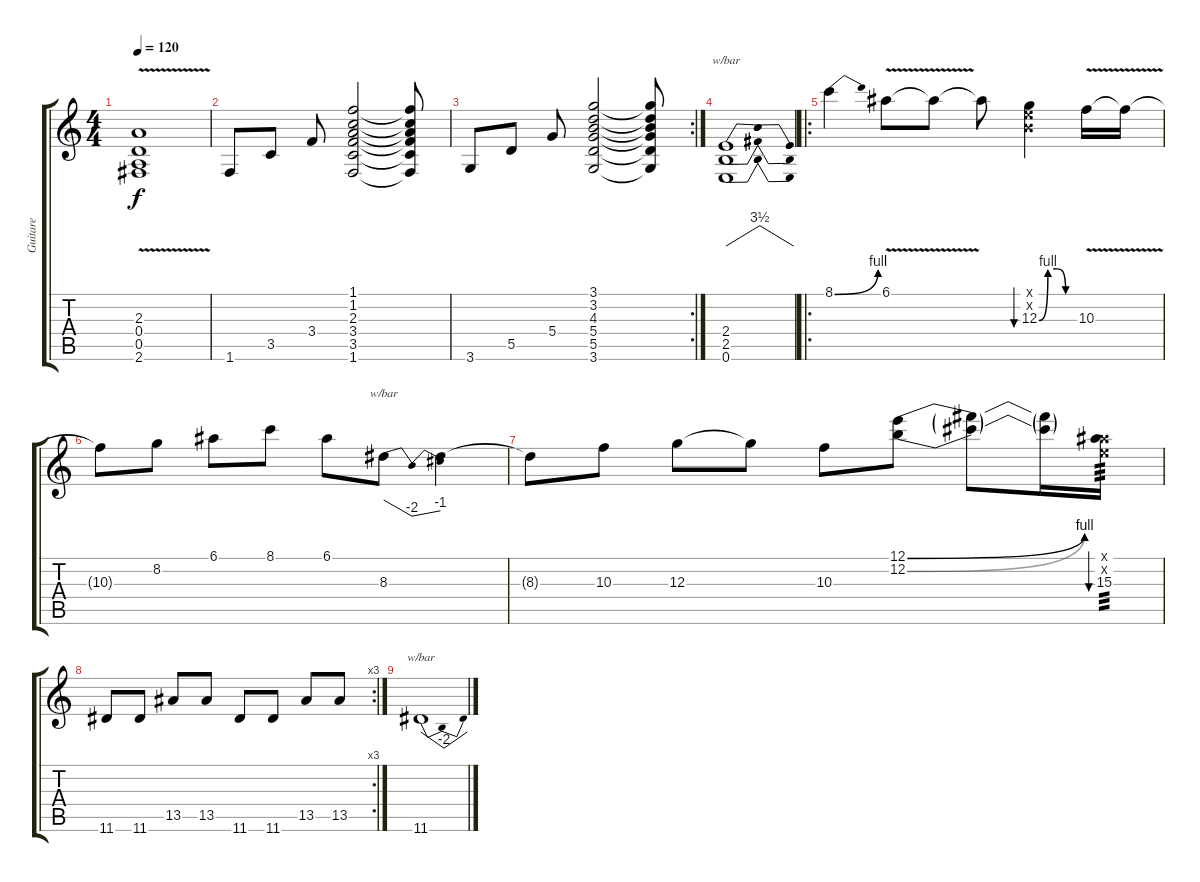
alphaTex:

\track ("Guitare" "Guitare") {instrument distortionguitar}
\staff {score tabs}
\tuning (E4 B3 G3 D3 A2 E2) {hide}
\ts (4 4)
\tempo 120
\clef g2
\ks c
(2.3{v} 0.4 0.5 2.6).1{dy f} |
1.6.8 3.5.8 3.4.8 (1.1 1.2 2.3 3.4 3.5 1.6).2 (1.1{t} 1.2{t} 2.3{t} 3.4{t} 3.5{t} 1.6{t}).8 |
\rc 2
3.6.8 5.5.8 5.4.8 (3.1 3.2 4.3 5.4 5.5 3.6).2 (3.1{t} 3.2{t} 4.3{t} 5.4{t} 5.5{t} 3.6{t}).8 |
(2.4 2.5 0.6).1{tbe (dip default 0 0 30 14 60 0) instrument distortionguitar} |
\ro
8.1{be (bend 0 0 60 4)}.4{instrument distortionguitar} 6.1{v}.8 6.1{t}.8 6.1{t}.8 (0.1{x} 0.2{x} 12.3{be (custom 0 0 15 4 30 4 45 0 60 0)}).4{bu 240} 10.3{v}.16 10.3{t}.16 |
10.3{t}.8 8.2.8 6.1.8 8.1.8 6.1.8 8.3.8{tbe (dip default 0 0 45 -8 60 -4)} 8.3{t}.4 |
8.3{t}.8 10.3.8 12.3.8 12.3{t}.8 10.3.8 (12.1{be (bend 0 0 60 4)} 12.2{be (bend 0 0 60 4)}).8 (12.1{t} 12.2{t}).8 (12.1{t} 12.2{t}).16 (0.1{x} 10.2{x} 15.3).16{bu 480 tp 3} |
\rc 3
11.6.8 11.6.8 13.5.8 13.5.8 11.6.8 11.6.8 13.5.8 13.5.8 |
11.6.1{tbe (dip default 0 0 30 -8 60 0)}
